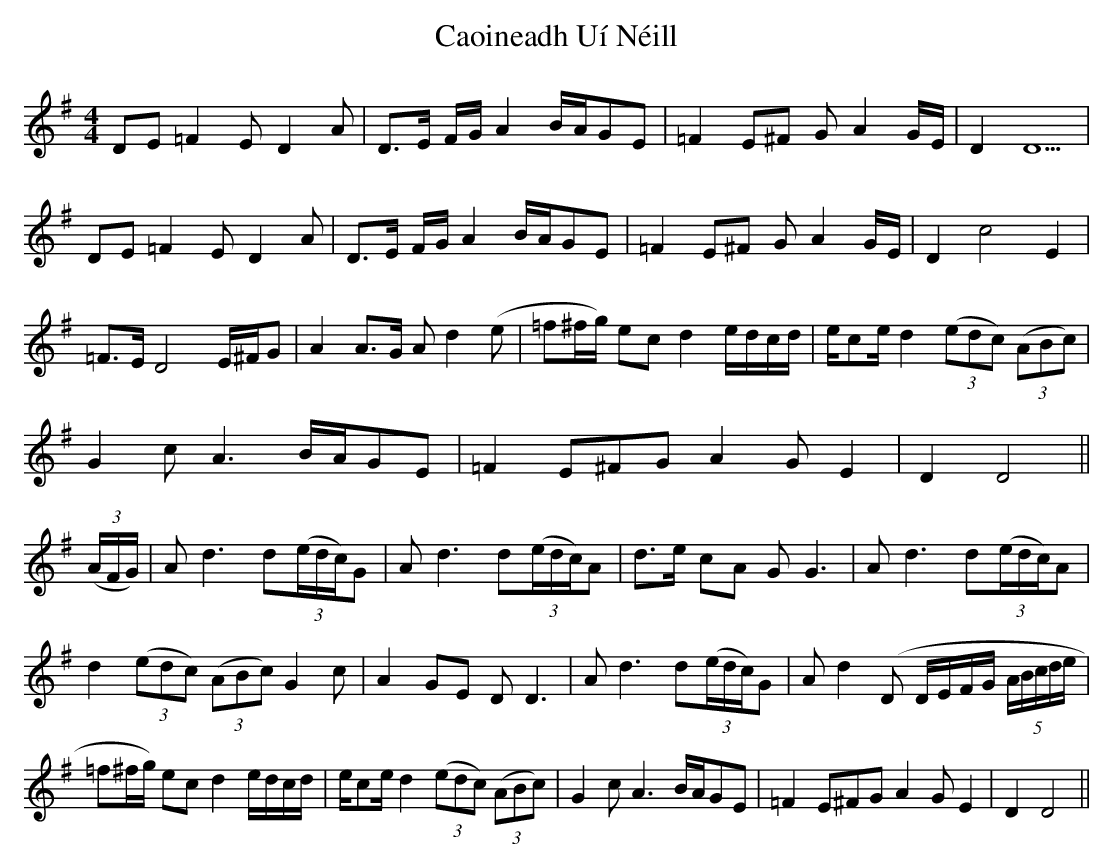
X:1
T: Caoineadh Uí Néill
M: 4/4
L: 1/8
K: Dmix
DE=F2 ED2A|D>E F/G/ A2B/A/GE|=F2E^F GA2G/E/|D2 D5|
DE=F2 ED2A|D>E F/G/ A2B/A/GE|=F2E^F GA2G/E/|D2c4E2|
=F>ED4 E/^F/G|A2 A>G Ad2(e|=f^f/g/) ec d2 e/d/c/d/|e/ce/d2 (3(edc) (3(ABc)|
G2c A3 B/A/GE|=F2 E^FG A2GE2|D2 D4||
(3(A/F/G/)|Ad3 d(3(e/d/c/)G|A d3 d(3(e/d/c/)A|d>e cA G G3|A d3 d(3(e/d/c/)A|
d2 (3(edc) (3(ABc) G2c|A2 GE D D3|Ad3 d(3(e/d/c/)G|Ad2 (D D/E/F/G/ (5A/B/c/d/e/|
=f^f/g/) ec d2 e/d/c/d/|e/ce/d2 (3(edc) (3(ABc)|G2c A3 B/A/GE|=F2 E^FG A2GE2|D2 D4||
